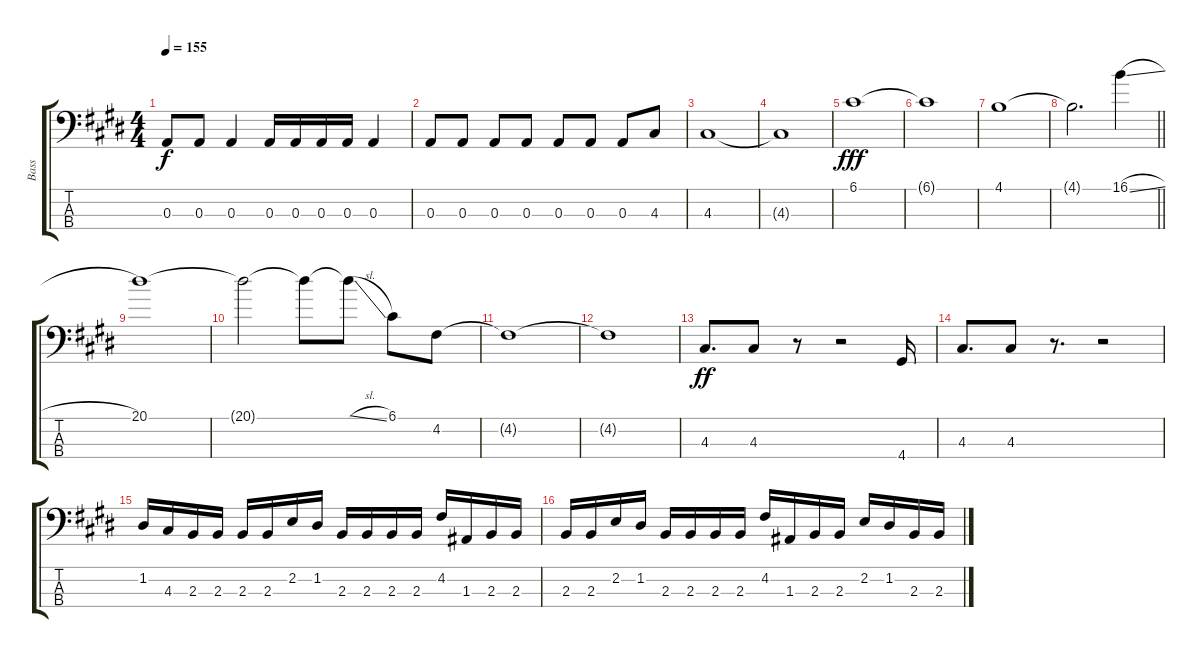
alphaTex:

\track ("Bass" "Bass") {instrument electricbassfinger}
\staff {score tabs}
\tuning (G2 D2 A1 E1) {hide}
\ts (4 4)
\tempo 155
\clef f4
\ks e
0.3{t}.8{dy f} 0.3.8 0.3.4 0.3.16 0.3.16 0.3.16 0.3.16 0.3.4 |
0.3.8 0.3.8 0.3.8 0.3.8 0.3.8 0.3.8 0.3.8 4.3.8 |
4.3.1 |
4.3{t}.1 |
6.1.1{dy fff} |
6.1{t}.1 |
4.1.1 |
\barLineRight lightlight
4.1{t}.2{d} 16.1{sl}.4 |
20.1.1 |
20.1{t}.2 20.1{t}.8 20.1{sl t}.8 6.1.8 4.2.8 |
4.2{t}.1 |
4.2{t}.1 |
4.3.8{d dy ff} 4.3.8 r.8 r.2 4.4.16 |
4.3.8{d} 4.3.8 r.8{d} r.2 |
1.2.16 4.3.16 2.3.16 2.3.16 2.3.16 2.3.16 2.2.16 1.2.16 2.3.16 2.3.16 2.3.16 2.3.16 4.2.16 1.3.16 2.3.16 2.3.16 |
2.3.16 2.3.16 2.2.16 1.2.16 2.3.16 2.3.16 2.3.16 2.3.16 4.2.16 1.3.16 2.3.16 2.3.16 2.2.16 1.2.16 2.3.16 2.3.16
